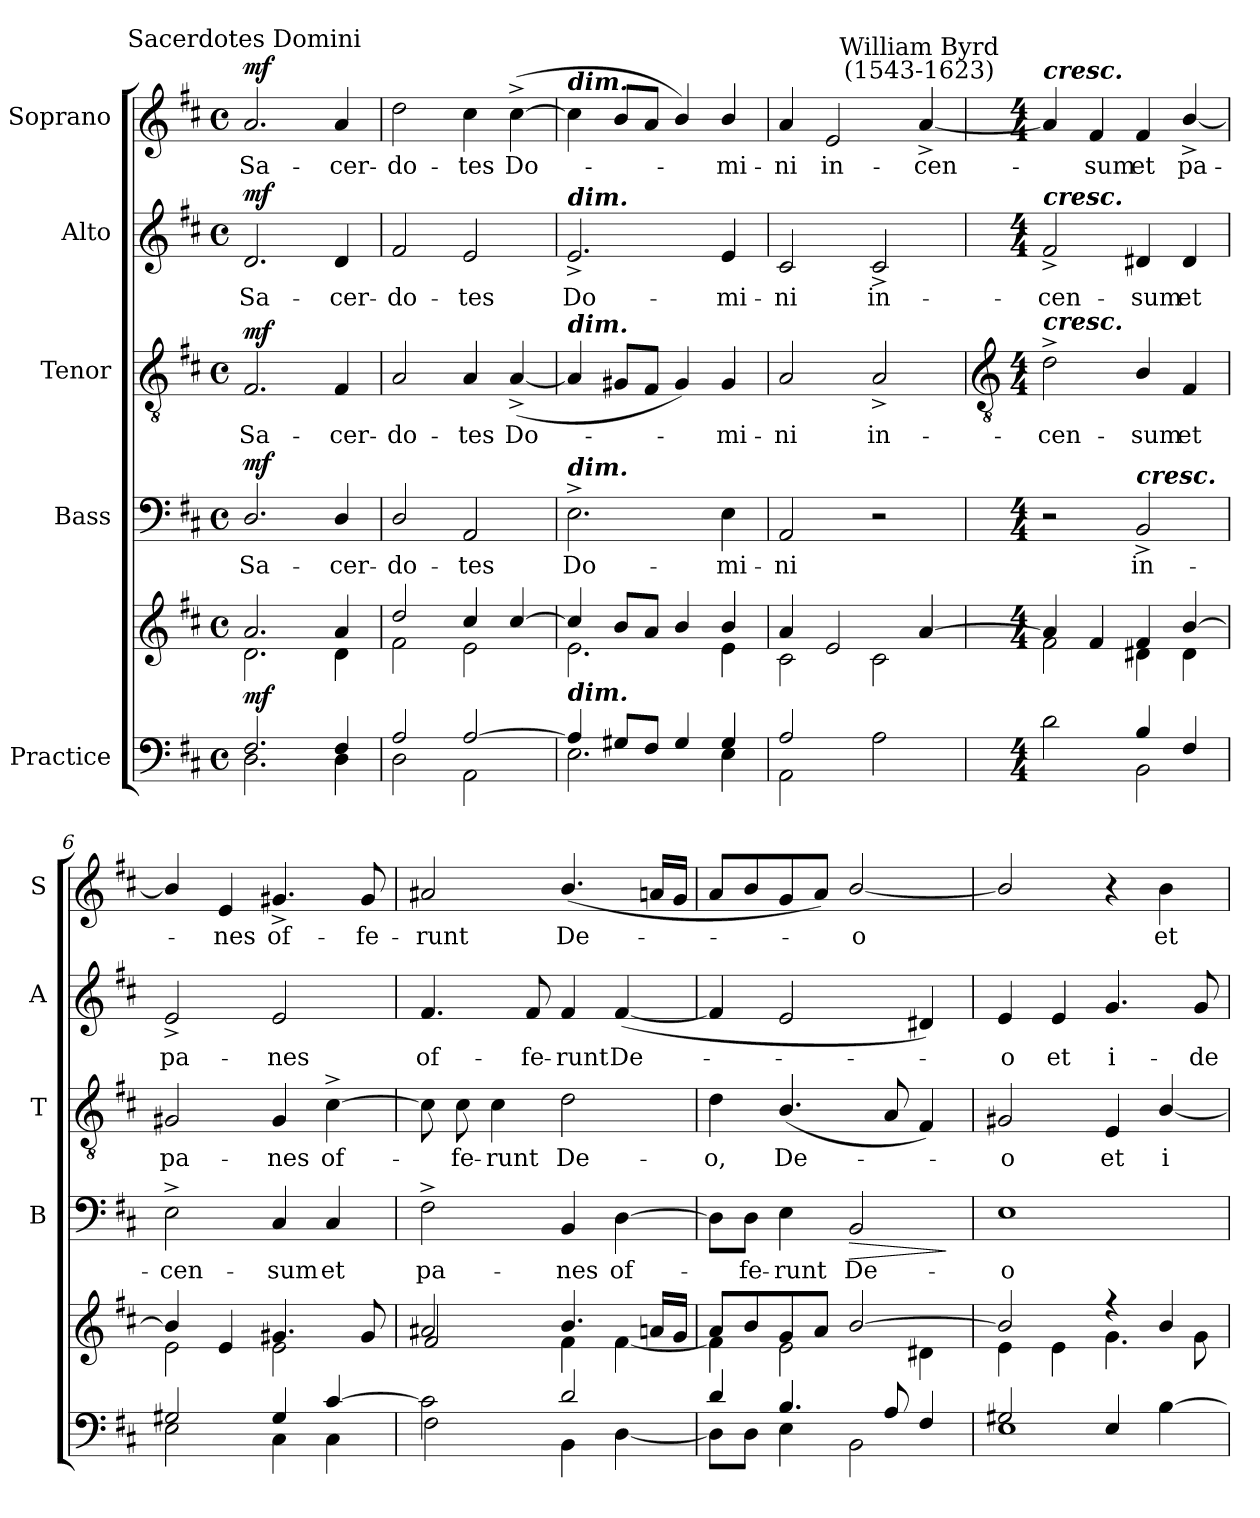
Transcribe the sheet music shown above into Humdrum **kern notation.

**kern	**kern	**dynam	**kern	**text	**dynam	**kern	**text	**dynam	**kern	**text	**dynam	**kern	**text	**dynam
*part5	*part5	*part5	*part4	*part4	*part4	*part3	*part3	*part3	*part2	*part2	*part2	*part1	*part1	*part1
*staff6	*staff5	*staff5/6	*staff4	*staff4	*staff4	*staff3	*staff3	*staff3	*staff2	*staff2	*staff2	*staff1	*staff1	*staff1
*I"Practice	*	*	*I"Bass	*	*	*I"Tenor	*	*	*I"Alto	*	*	*I"Soprano	*	*
*	*	*	*I'B	*	*	*I'T	*	*	*I'A	*	*	*I'S	*	*
*clefF4	*clefG2	*	*clefF4	*	*	*clefGv2	*	*	*clefG2	*	*	*clefG2	*	*
*k[f#c#]	*k[f#c#]	*	*k[f#c#]	*	*	*k[f#c#]	*	*	*k[f#c#]	*	*	*k[f#c#]	*	*
*D:	*D:	*	*D:	*	*	*D:	*	*	*D:	*	*	*D:	*	*
*M4/4	*M4/4	*	*M4/4	*	*	*M4/4	*	*	*M4/4	*	*	*M4/4	*	*
*met(c)	*met(c)	*	*met(c)	*	*	*met(c)	*	*	*met(c)	*	*	*met(c)	*	*
=1	=1	=1	=1	=1	=1	=1	=1	=1	=1	=1	=1	=1	=1	=1
*^	*^	*	*	*	*	*	*	*	*	*	*	*	*	*
!	!	!	!	!	!	!	!	!	!	!	!	!	!	!LO:TX:a:cj:t=Sacerdotes Domini	!	!
!	!	!	!	!LO:DY:b	!	!LO:LY:b	!LO:DY:b	!	!LO:LY:b	!LO:DY:b	!	!LO:LY:b	!LO:DY:b	!	!LO:LY:b	!LO:DY:b
2.F#	2.D\	2.a	2.d	mf	2.D/	Sa-	mf	2.F#	Sa-	mf	2.d	Sa-	mf	2.a	Sa-	mf
!	!	!	!	!	!	!LO:LY:b	!	!	!LO:LY:b	!	!	!LO:LY:b	!	!	!LO:LY:b	!
4F#	4D\	4a	4d	.	4D/	-cer-	.	4F#	-cer-	.	4d	-cer-	.	4a	-cer-	.
=2	=2	=2	=2	=2	=2	=2	=2	=2	=2	=2	=2	=2	=2	=2	=2	=2
!	!	!	!	!	!	!LO:LY:b	!	!	!LO:LY:b	!	!	!LO:LY:b	!	!	!LO:LY:b	!
2A	2D\	2dd	2f#\	.	2D/	-do-	.	2A	-do-	.	2f#	-do-	.	2dd	-do-	.
!	!	!	!	!	!	!LO:LY:b	!	!	!LO:LY:b	!	!	!LO:LY:b	!	!	!LO:LY:b	!
[2A	2AA\	4cc#/	2e\	.	2AA	-tes	.	4A	-tes	.	2e	-tes	.	4cc#	-tes	.
!	!	!	!	!	!	!	!	!	!LO:LY:b	!	!	!	!	!	!LO:LY:b	!
.	.	[4cc#/	.	.	.	.	.	(<[4A^	Do-	.	.	.	.	(<[4cc#^	Do-	.
=3	=3	=3	=3	=3	=3	=3	=3	=3	=3	=3	=3	=3	=3	=3	=3	=3
!	!	!	!	!	!	!	!	!	!	!	!	!	!	!LO:TX:a:Bi:t=dim.	!	!
!	!	!	!	!	!	!	!	!	!	!	!LO:TX:a:Bi:t=dim.	!	!	!	!	!
!	!	!	!	!	!	!	!	!LO:TX:a:Bi:t=dim.	!	!	!	!	!	!	!	!
!	!	!	!	!	!LO:TX:a:Bi:t=dim.	!	!	!	!	!	!	!	!	!	!	!
!LO:TX:a:Bi:t=dim.	!	!	!	!	!	!	!	!	!	!	!	!	!	!	!	!
!	!	!	!	!	!	!LO:LY:b	!	!	!	!	!	!LO:LY:b	!	!	!	!
4A/]	2.E	4cc#/]	2.e\	.	2.E^	Do-	.	4A]	.	.	2.e^	Do-	.	4cc#]	.	.
8G#X/L	.	8bL	.	.	.	.	.	8G#XL	.	.	.	.	.	8bL	.	.
8F#/J	.	8aJ	.	.	.	.	.	8F#J	.	.	.	.	.	8aJ	.	.
4G#/	.	4b/	.	.	.	.	.	4G#)	.	.	.	.	.	4b/)	.	.
!	!	!	!	!	!	!LO:LY:b	!	!	!LO:LY:b	!	!	!LO:LY:b	!	!	!LO:LY:b	!
4G#	4E	4b/	4e	.	4E	-mi-	.	4G#	mi-	.	4e	-mi-	.	4b/	mi-	.
=4	=4	=4	=4	=4	=4	=4	=4	=4	=4	=4	=4	=4	=4	=4	=4	=4
!	!	!	!	!	!	!LO:LY:b	!	!	!LO:LY:b	!	!	!LO:LY:b	!	!	!LO:LY:b	!
2A	2AA\	4a	2c#\	.	2AA	-ni	.	2A	-ni	.	2c#	-ni	.	4a	-ni	.
!	!	!	!	!	!	!	!	!	!	!	!	!	!	!	!LO:LY:b	!
.	.	2e	.	.	.	.	.	.	.	.	.	.	.	2e	in-	.
!	!	!	!	!	!	!	!	!	!LO:LY:b	!	!	!LO:LY:b	!	!	!	!
2A	2ryy	.	2c#\	.	2r	.	.	2A^	in-	.	2c#^	in-	.	.	.	.
!	!	!	!	!	!	!	!	!	!	!	!	!	!	!LO:TX:a:cj:t=William Byrd\n(1543-1623)	!	!
!	!	!	!	!	!	!	!	!	!	!	!	!	!	!	!LO:LY:b	!
.	.	[4a	.	.	.	.	.	.	.	.	.	.	.	[4a^	-cen-	.
!!LO:LB:g=z
=5	=5	=5	=5	=5	=5	=5	=5	=5	=5	=5	=5	=5	=5	=5	=5	=5
*	*	*	*	*	*	*	*	*clefGv2	*	*	*	*	*	*	*	*
*M4/4	*	*M4/4	*	*	*M4/4	*	*	*M4/4	*	*	*M4/4	*	*	*M4/4	*	*
!	!	!	!	!	!	!	!	!	!	!	!	!	!	!LO:TX:a:Bi:t=cresc.	!	!
!	!	!	!	!	!	!	!	!	!	!	!LO:TX:a:Bi:t=cresc.	!	!	!	!	!
!	!	!	!	!	!	!	!	!LO:TX:a:Bi:t=cresc.	!	!	!	!	!	!	!	!
!	!	!	!	!	!	!	!	!	!LO:LY:b	!	!	!LO:LY:b	!	!	!	!
2d	2ryy	4a]	2f#\	.	2r	.	.	2d^	-cen-	.	2f#^	-cen-	.	4a]	.	.
!	!	!	!	!	!	!	!	!	!	!	!	!	!	!	!LO:LY:b	!
.	.	4f#	.	.	.	.	.	.	.	.	.	.	.	4f#	sum	.
!	!	!	!	!	!LO:TX:a:Bi:t=cresc.	!	!	!	!	!	!	!	!	!	!	!
!	!	!	!	!	!	!LO:LY:b	!	!	!LO:LY:b	!	!	!LO:LY:b	!	!	!LO:LY:b	!
4B/	2BB\	4f#	4d#X\	.	2BB^	in-	.	4B/	-sum	.	4d#X	-sum	.	4f#	et	.
!	!	!	!	!	!	!	!	!	!LO:LY:b	!	!	!LO:LY:b	!	!	!LO:LY:b	!
4F#/	.	[4b/	4d#\	.	.	.	.	4F#	et	.	4d#	et	.	[4b^/	pa-	.
=6	=6	=6	=6	=6	=6	=6	=6	=6	=6	=6	=6	=6	=6	=6	=6	=6
!	!	!	!	!	!	!LO:LY:b	!	!	!LO:LY:b	!	!	!LO:LY:b	!	!	!	!
2G#X	2E	4b/]	2e\	.	2E^	-cen-	.	2G#X	pa-	.	2e^	pa-	.	4b/]	.	.
!	!	!	!	!	!	!	!	!	!	!	!	!	!	!	!LO:LY:b	!
.	.	4e	.	.	.	.	.	.	.	.	.	.	.	4e	nes	.
!	!	!	!	!	!	!LO:LY:b	!	!	!LO:LY:b	!	!	!LO:LY:b	!	!	!LO:LY:b	!
4G#	4C#\	4.g#X	2e\	.	4C#	-sum	.	4G#	-nes	.	2e	-nes	.	4.g#X^	of-	.
!	!	!	!	!	!	!LO:LY:b	!	!	!LO:LY:b	!	!	!	!	!	!	!
[4c#	4C#\	.	.	.	4C#	et	.	[4c#^	of-	.	.	.	.	.	.	.
!	!	!	!	!	!	!	!	!	!	!	!	!	!	!	!LO:LY:b	!
.	.	8g#	.	.	.	.	.	.	.	.	.	.	.	8g#	-fe-	.
=7	=7	=7	=7	=7	=7	=7	=7	=7	=7	=7	=7	=7	=7	=7	=7	=7
!	!	!	!	!	!	!LO:LY:b	!	!	!	!	!	!LO:LY:b	!	!	!LO:LY:b	!
2c#\]	2F#	2a#X	2f#/	.	2F#^	pa-	.	8c#]	.	.	4.f#	of-	.	2a#X	-runt	.
!	!	!	!	!	!	!	!	!	!LO:LY:b	!	!	!	!	!	!	!
.	.	.	.	.	.	.	.	8c#	fe-	.	.	.	.	.	.	.
!	!	!	!	!	!	!	!	!	!LO:LY:b	!	!	!	!	!	!	!
.	.	.	.	.	.	.	.	4c#	-runt	.	.	.	.	.	.	.
!	!	!	!	!	!	!	!	!	!	!	!	!LO:LY:b	!	!	!	!
.	.	.	.	.	.	.	.	.	.	.	8f#	-fe-	.	.	.	.
!	!	!	!	!	!	!LO:LY:b	!	!	!LO:LY:b	!	!	!LO:LY:b	!	!	!LO:LY:b	!
2d/	4BB\	4.b/	4f#\	.	4BB	-nes	.	2d	De-	.	4f#	-runt	.	(<4.b/	De-	.
!	!	!	!	!	!	!LO:LY:b	!	!	!	!	!	!LO:LY:b	!	!	!	!
.	[4D	.	[4f#\	.	[4D	of-	.	.	.	.	(<[4f#	De-	.	.	.	.
.	.	16anLL	.	.	.	.	.	.	.	.	.	.	.	16anLL	.	.
.	.	16gJJ	.	.	.	.	.	.	.	.	.	.	.	16gJJ	.	.
=8	=8	=8	=8	=8	=8	=8	=8	=8	=8	=8	=8	=8	=8	=8	=8	=8
!	!	!	!	!	!	!	!	!	!LO:LY:b	!	!	!	!	!	!	!
4d/	8DL]	8aL	4f#\]	.	8D\L]	.	.	4d	-o,	.	4f#]	.	.	8aL	.	.
!	!	!	!	!	!	!LO:LY:b	!	!	!	!	!	!	!	!	!	!
.	8DJ	8b	.	.	8D\J	fe-	.	.	.	.	.	.	.	8b	.	.
!	!	!	!	!	!	!LO:LY:b	!	!	!LO:LY:b	!	!	!	!	!	!	!
4.B/	4E	8g	2e\	.	4E	-runt	.	(<4.B/	De-	.	2e	.	.	8g	.	.
.	.	8aJ	.	.	.	.	.	.	.	.	.	.	.	8aJ)	.	.
!	!	!	!	!	!	!LO:LY:b	!LO:HP:b	!	!	!	!	!	!	!	!LO:LY:b	!
.	2BB\	[2b/	.	.	2BB	De-	>	.	.	.	.	.	.	[2b/	o	.
8A/	.	.	.	.	.	.	.	8A	.	.	.	.	.	.	.	.
4F#/	.	.	4d#X\	.	.	.	.	4F#)	.	.	4d#X)	.	.	.	.	.
*v	*v	*	*	*	*	*	*	*	*	*	*	*	*	*	*	*
*	*v	*v	*	*	*	*	*	*	*	*	*	*	*	*	*
.	.	.	.	.	]	.	.	.	.	.	.	.	.	.
=9	=9	=9	=9	=9	=9	=9	=9	=9	=9	=9	=9	=9	=9	=9
*^	*^	*	*	*	*	*	*	*	*	*	*	*	*	*
!	!	!	!	!	!	!LO:LY:b	!	!	!LO:LY:b	!	!	!LO:LY:b	!	!	!	!
2G#X/	1E	2b/]	4e\	.	1E	-o	.	2G#X	o	.	4e	o	.	2b/]	.	.
!	!	!	!	!	!	!	!	!	!	!	!	!LO:LY:b	!	!	!	!
.	.	.	4e\	.	.	.	.	.	.	.	4e	et	.	.	.	.
!	!	!	!	!	!	!	!	!	!LO:LY:b	!	!	!LO:LY:b	!	!	!	!
4E/	.	4r	4.g\	.	.	.	.	4E	et	.	4.g	i-	.	4r	.	.
!	!	!	!	!	!	!	!	!	!LO:LY:b	!	!	!	!	!	!LO:LY:b	!
[4B\	.	4b/	.	.	.	.	.	[4B/	i-	.	.	.	.	4b	et	.
!	!	!	!	!	!	!	!	!	!	!	!	!LO:LY:b	!	!	!	!
.	.	.	8g\	.	.	.	.	.	.	.	8g	-de-	.	.	.	.
*v	*v	*	*	*	*	*	*	*	*	*	*	*	*	*	*	*
*	*v	*v	*	*	*	*	*	*	*	*	*	*	*	*	*
=	=	=	=	=	=	=	=	=	=	=	=	=	=	=
*-	*-	*-	*-	*-	*-	*-	*-	*-	*-	*-	*-	*-	*-	*-
